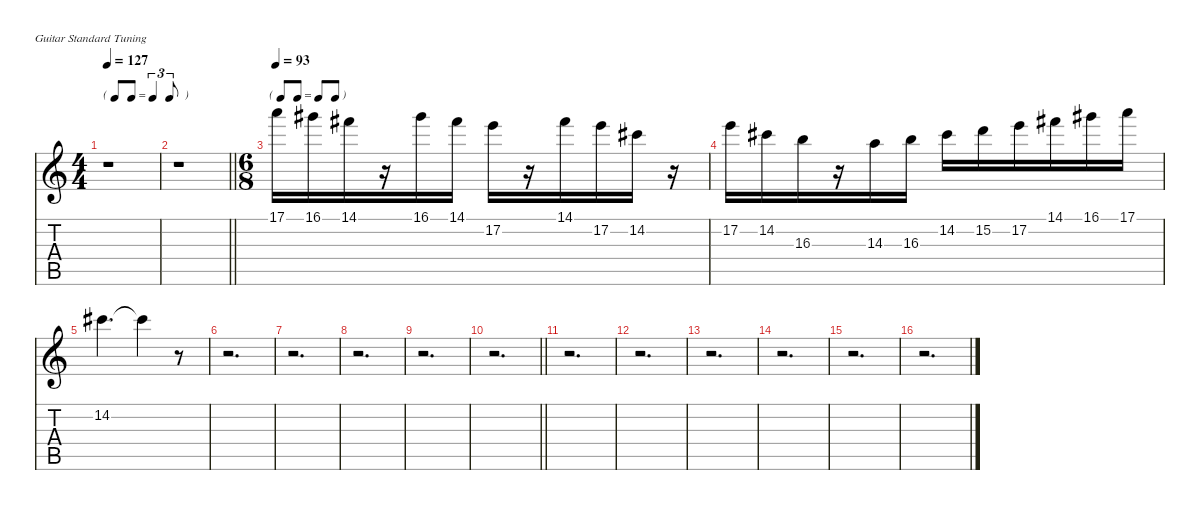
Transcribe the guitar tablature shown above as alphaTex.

\defaultSystemsLayout 4
\hideDynamics
\bracketExtendMode nobrackets
\singleTrackTrackNamePolicy hidden
\multiTrackTrackNamePolicy hidden
\firstSystemTrackNameMode fullname
\firstSystemTrackNameOrientation horizontal
\otherSystemsTrackNameOrientation horizontal
\track ("Lead Guitar 1 [Peter Lindgrent]" "dist.guit.") {defaultSystemsLayout 4 instrument distortionguitar}
\staff {score tabs}
\tuning (E4 B3 G3 D3 A2 E2)
\ts (4 4)
\tf triplet8th
\tempo 127
\clef g2
\ks c
r.1{dy mf beam Down} |
\barLineRight lightlight
r.1{beam Down} |
\ts (6 8)
\beaming (8 3 3)
\tf none
\tempo 93
17.1.16{beam Down} 16.1{acc #}.16{beam Down} 14.1{acc #}.16{beam Down} r.16{beam Down} 16.1{acc #}.16{beam Down} 14.1{acc #}.16{beam Down} 17.2.16{beam Down} r.16{beam Down} 14.1{acc #}.16{beam Down} 17.2.16{beam Down} 14.2{acc #}.16{beam Down} r.16{beam Down} |
17.2.16{beam Down} 14.2{acc #}.16{beam Down} 16.3.16{beam Down} r.16{beam Down} 14.3.16{beam Down} 16.3.16{beam Down} 14.2{acc #}.16{beam Down} 15.2.16{beam Down} 17.2.16{beam Down} 14.1{acc #}.16{beam Down} 16.1{acc #}.16{beam Down} 17.1.16{beam Down} |
14.2{acc #}.4{d beam Down} 14.2{t acc #}.4{dy f beam Down} r.8{beam Down} |
r.2{d beam Down} |
r.2{d beam Down} |
r.2{d beam Down} |
r.2{d beam Down} |
\barLineRight lightlight
r.2{d beam Down} |
r.2{d beam Down} |
r.2{d beam Down} |
r.2{d beam Down} |
r.2{d beam Down} |
r.2{d beam Down} |
r.2{d beam Down}
